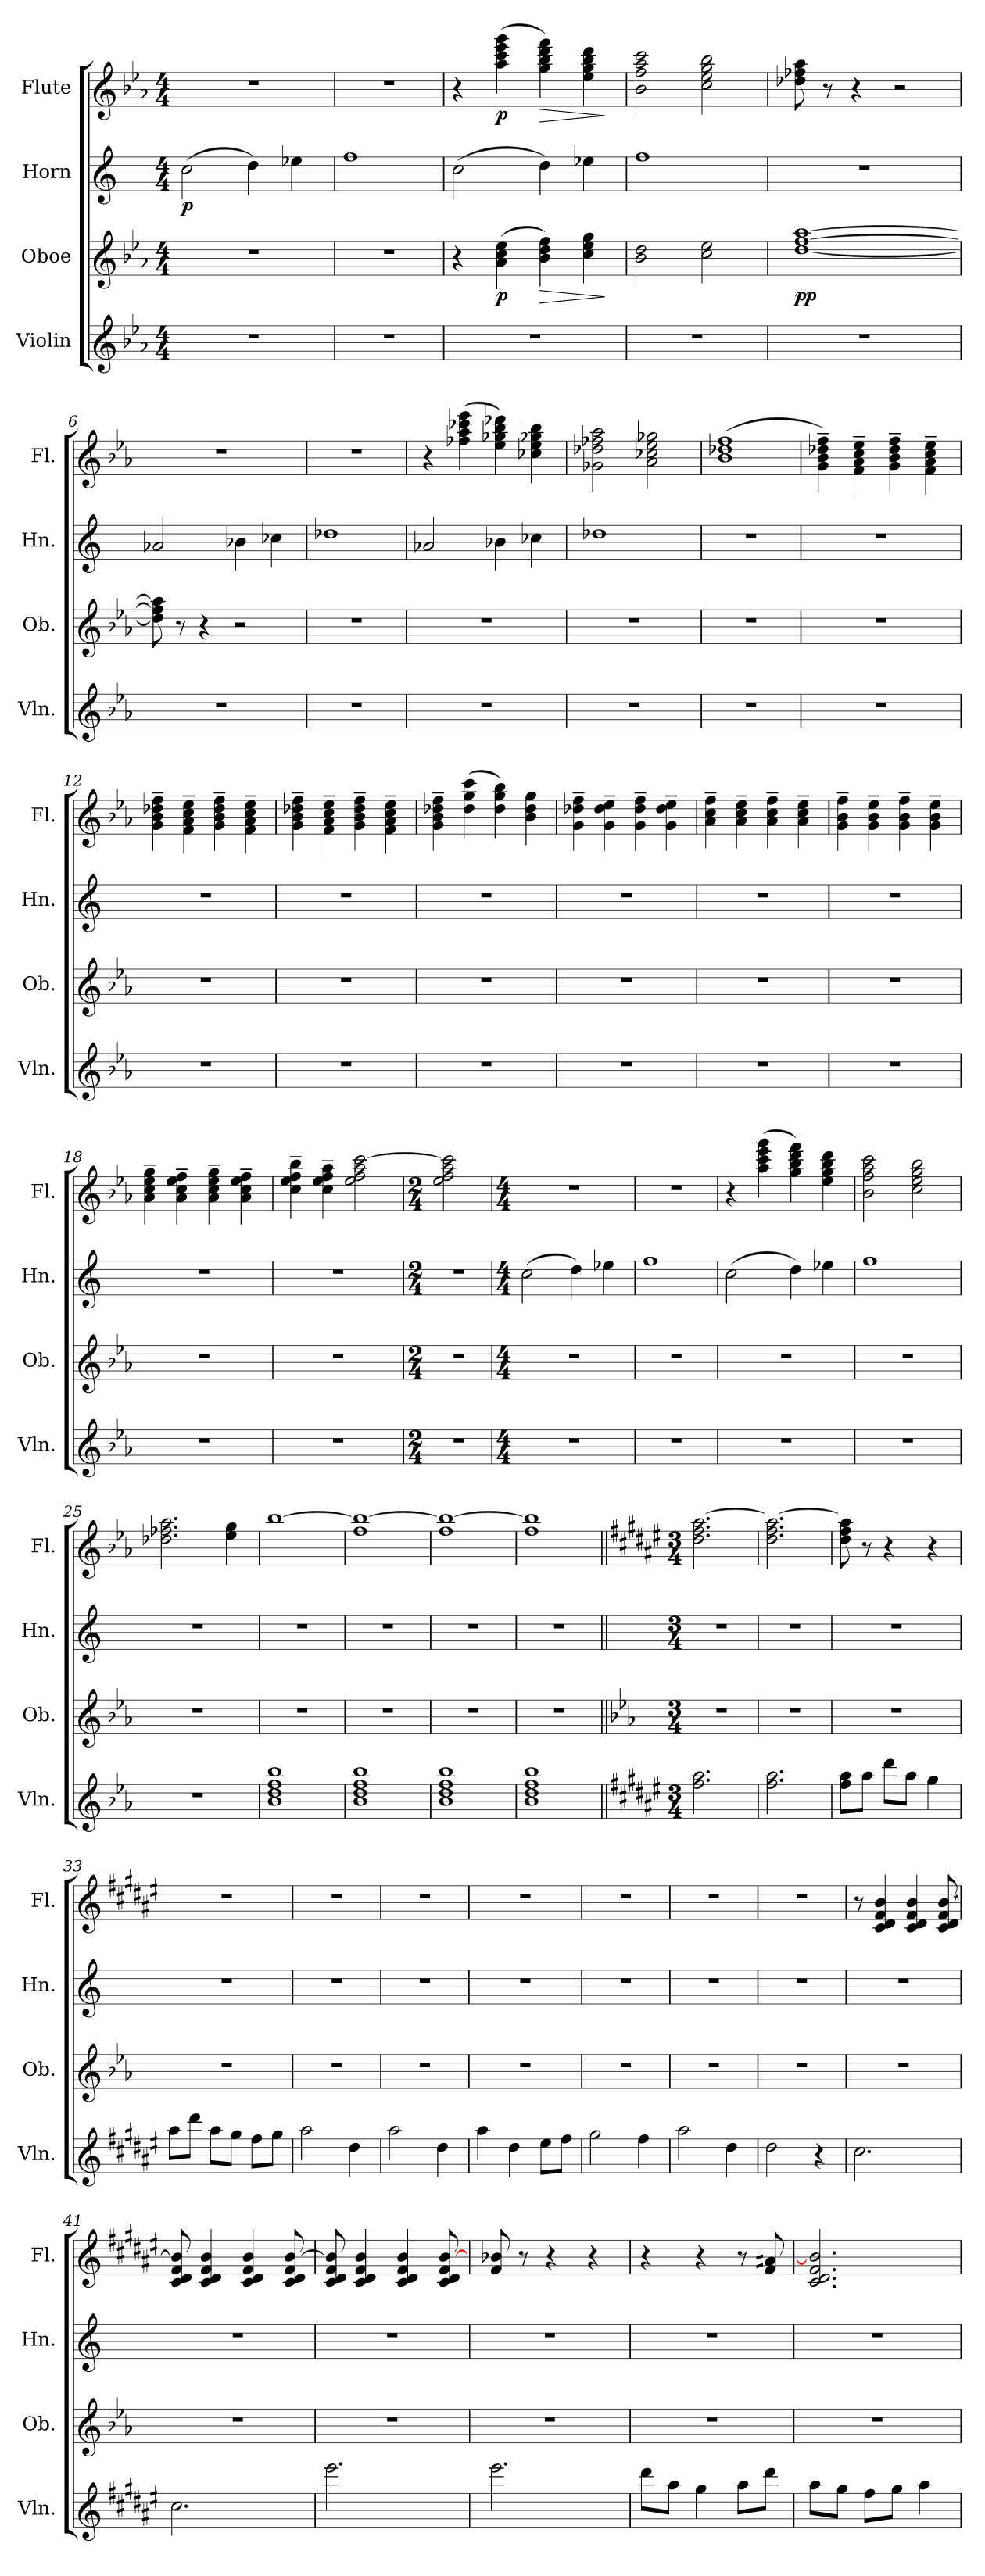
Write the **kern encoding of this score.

**kern	**kern	**dynam	**kern	**dynam	**kern	**dynam
*part4	*part3	*part3	*part2	*part2	*part1	*part1
*staff4	*staff3	*staff3	*staff2	*staff2	*staff1	*staff1
*I"Violin	*I"Oboe	*	*I"Horn	*	*I"Flute	*
*I'Vln.	*I'Ob.	*	*I'Hn.	*	*I'Fl.	*
*clefG2	*clefG2	*	*clefG2	*	*clefG2	*
*	*	*	*ITrd4c7	*	*	*
*k[b-e-a-]	*k[b-e-a-]	*	*k[b-]	*	*k[b-e-a-]	*
*E-:	*E-:	*	*F:	*	*E-:	*
*M4/4	*M4/4	*	*M4/4	*	*M4/4	*
=1	=1	=1	=1	=1	=1	=1
!	!	!	!	!LO:DY:b	!	!
1r	1r	.	(2f\	p	1r	.
.	.	.	4g\)	.	.	.
.	.	.	4a-X\	.	.	.
=2	=2	=2	=2	=2	=2	=2
1r	1r	.	1b-	.	1r	.
=3	=3	=3	=3	=3	=3	=3
1r	4r	.	(2f\	.	4r	.
!	!	!LO:DY:b	!	!	!	!LO:DY:b
.	(4a-\ 4cc\ 4ee-\	p	.	.	(4aa-\ 4ccc\ 4eee-\ 4ggg\	p
!	!	!LO:HP:b	!	!	!	!LO:HP:b
.	4b-\ 4dd\ 4ff\)	>	4g\)	.	4gg\ 4bb-\ 4ddd\ 4fff\)	>
.	4cc\ 4ee-\ 4gg\	.	4a-X\	.	4ee-\ 4gg\ 4bb-\ 4ddd\	.
.	.	]	.	.	.	]
=4	=4	=4	=4	=4	=4	=4
1r	2b-\ 2dd\	.	1b-	.	2b-\ 2ff\ 2aa-\ 2ccc\	.
.	2cc\ 2ee-\	.	.	.	2cc\ 2ee-\ 2gg\ 2bb-\	.
=5	=5	=5	=5	=5	=5	=5
!	!	!LO:DY:b	!	!	!	!
1r	[1dd [1ff [1aa-	pp	1r	.	8dd-X\ 8ff-X\ 8aa-\	.
.	.	.	.	.	8r	.
.	.	.	.	.	4r	.
.	.	.	.	.	2r	.
=6	=6	=6	=6	=6	=6	=6
1r	8dd\] 8ff\] 8aa-\]	.	2d-X/	.	1r	.
.	8r	.	.	.	.	.
.	4r	.	.	.	.	.
.	2r	.	4e-X\	.	.	.
.	.	.	4f-X\	.	.	.
=7	=7	=7	=7	=7	=7	=7
1r	1r	.	1g-X	.	1r	.
=8	=8	=8	=8	=8	=8	=8
1r	1r	.	2d-X/	.	4r	.
.	.	.	.	.	(4ff-X\ 4aa-\ 4ccc-X\ 4eee-\	.
.	.	.	4e-X\	.	4ee-\ 4gg-X\ 4bb-\ 4ddd-X\)	.
.	.	.	4f-X\	.	4cc-X\ 4ee-\ 4gg-X\ 4bb-\	.
!!LO:LB:g=z
=9	=9	=9	=9	=9	=9	=9
1r	1r	.	1g-X	.	2g-X\ 2dd-X\ 2ff-X\ 2aa-\	.
.	.	.	.	.	2a-\ 2cc-X\ 2ee-\ 2gg-X\	.
=10	=10	=10	=10	=10	=10	=10
1r	1r	.	1r	.	(1b- 1dd-X 1ff	.
=11	=11	=11	=11	=11	=11	=11
1r	1r	.	1r	.	4g\~ 4b-\~ 4dd-X\~ 4ff\~)	.
.	.	.	.	.	4f\~ 4a-\~ 4cc\~ 4ee-\~	.
.	.	.	.	.	4g\~ 4b-\~ 4dd-\~ 4ff\~	.
.	.	.	.	.	4f\~ 4a-\~ 4cc\~ 4ee-\~	.
=12	=12	=12	=12	=12	=12	=12
1r	1r	.	1r	.	4g\~ 4b-\~ 4dd-X\~ 4ff\~	.
.	.	.	.	.	4f\~ 4a-\~ 4cc\~ 4ee-\~	.
.	.	.	.	.	4g\~ 4b-\~ 4dd-\~ 4ff\~	.
.	.	.	.	.	4f\~ 4a-\~ 4cc\~ 4ee-\~	.
=13	=13	=13	=13	=13	=13	=13
1r	1r	.	1r	.	4g\~ 4b-\~ 4dd-X\~ 4ff\~	.
.	.	.	.	.	4f\~ 4a-\~ 4cc\~ 4ee-\~	.
.	.	.	.	.	4g\~ 4b-\~ 4dd-\~ 4ff\~	.
.	.	.	.	.	4f\~ 4a-\~ 4cc\~ 4ee-\~	.
=14	=14	=14	=14	=14	=14	=14
1r	1r	.	1r	.	4g\~ 4b-\~ 4dd-X\~ 4ff\~	.
.	.	.	.	.	(4dd-\ 4gg\ 4ccc\	.
.	.	.	.	.	4dd-\ 4gg\ 4bb-\)	.
.	.	.	.	.	4b-\ 4dd-\ 4gg\	.
=15	=15	=15	=15	=15	=15	=15
1r	1r	.	1r	.	4g\~ 4dd-X\~ 4ff\~	.
.	.	.	.	.	4g\~ 4dd-\~ 4ee-\~	.
.	.	.	.	.	4g\~ 4dd-\~ 4ff\~	.
.	.	.	.	.	4g\~ 4dd-\~ 4ee-\~	.
=16	=16	=16	=16	=16	=16	=16
1r	1r	.	1r	.	4a-\~ 4cc\~ 4ff\~	.
.	.	.	.	.	4a-\~ 4cc\~ 4ee-\~	.
.	.	.	.	.	4a-\~ 4cc\~ 4ff\~	.
.	.	.	.	.	4a-\~ 4cc\~ 4ee-\~	.
!!LO:PB:g=z
=17	=17	=17	=17	=17	=17	=17
1r	1r	.	1r	.	4g\~ 4b-\~ 4ff\~	.
.	.	.	.	.	4g\~ 4b-\~ 4ee-\~	.
.	.	.	.	.	4g\~ 4b-\~ 4ff\~	.
.	.	.	.	.	4g\~ 4b-\~ 4ee-\~	.
=18	=18	=18	=18	=18	=18	=18
1r	1r	.	1r	.	4a-\~ 4cc\~ 4ee-\~ 4gg\~	.
.	.	.	.	.	4a-\~ 4cc\~ 4ee-\~ 4ff\~	.
.	.	.	.	.	4a-\~ 4cc\~ 4ee-\~ 4gg\~	.
.	.	.	.	.	4a-\~ 4cc\~ 4ee-\~ 4ff\~	.
=19	=19	=19	=19	=19	=19	=19
1r	1r	.	1r	.	4cc\~ 4ee-\~ 4ff\~ 4bb-\~	.
.	.	.	.	.	4cc\~ 4ee-\~ 4ff\~ 4aa-\~	.
.	.	.	.	.	2ee-\ 2ff\ 2aa-\ [2ccc\	.
=20	=20	=20	=20	=20	=20	=20
*M2/4	*M2/4	*	*M2/4	*	*M2/4	*
2r	2r	.	2r	.	2ee-\ 2ff\ 2aa-\ 2ccc\]	.
=21	=21	=21	=21	=21	=21	=21
*M4/4	*M4/4	*	*M4/4	*	*M4/4	*
1r	1r	.	(2f\	.	1r	.
.	.	.	4g\)	.	.	.
.	.	.	4a-X\	.	.	.
=22	=22	=22	=22	=22	=22	=22
1r	1r	.	1b-	.	1r	.
=23	=23	=23	=23	=23	=23	=23
1r	1r	.	(2f\	.	4r	.
.	.	.	.	.	(4aa-\ 4ccc\ 4eee-\ 4ggg\	.
.	.	.	4g\)	.	4gg\ 4bb-\ 4ddd\ 4fff\)	.
.	.	.	4a-X\	.	4ee-\ 4gg\ 4bb-\ 4ddd\	.
=24	=24	=24	=24	=24	=24	=24
1r	1r	.	1b-	.	2b-\ 2ff\ 2aa-\ 2ccc\	.
.	.	.	.	.	2cc\ 2ee-\ 2gg\ 2bb-\	.
=25	=25	=25	=25	=25	=25	=25
1r	1r	.	1r	.	2.dd-X\ 2.ff-X\ 2.aa-\	.
.	.	.	.	.	4ee-\ 4gg\	.
!!LO:LB:g=z
=26	=26	=26	=26	=26	=26	=26
1b- 1dd 1ff 1bb-	1r	.	1r	.	[1bb-	.
=27	=27	=27	=27	=27	=27	=27
1b- 1dd 1ff 1bb-	1r	.	1r	.	1ff 1bb-_	.
=28	=28	=28	=28	=28	=28	=28
1b- 1dd 1ff 1bb-	1r	.	1r	.	1ff 1bb-_	.
=29	=29	=29	=29	=29	=29	=29
1b- 1dd 1ff 1bb-	1r	.	1r	.	1ff 1bb-]	.
=30||	=30||	=30||	=30||	=30||	=30||	=30||
*k[f#c#g#d#a#e#]	*	*	*	*	*k[f#c#g#d#a#e#]	*
*F#:	*	*	*	*	*F#:	*
*M3/4	*M3/4	*	*M3/4	*	*M3/4	*
2.ff#\ 2.aa#\	2.r	.	2.r	.	2.dd#\ 2.ff#\ [2.aa#\	.
=31	=31	=31	=31	=31	=31	=31
2.ff#\ 2.aa#\	2.r	.	2.r	.	2.dd#\ 2.ff#\ 2.aa#\_	.
=32	=32	=32	=32	=32	=32	=32
8ff#\ 8aa#\L	2.r	.	2.r	.	8dd#\ 8ff#\ 8aa#\]	.
8aa#\J	.	.	.	.	8r	.
8ddd#\L	.	.	.	.	4r	.
8aa#\J	.	.	.	.	.	.
4gg#\	.	.	.	.	4r	.
=33	=33	=33	=33	=33	=33	=33
8aa#\L	2.r	.	2.r	.	2.r	.
8ddd#\J	.	.	.	.	.	.
8aa#\L	.	.	.	.	.	.
8gg#\J	.	.	.	.	.	.
8ff#\L	.	.	.	.	.	.
8gg#\J	.	.	.	.	.	.
=34	=34	=34	=34	=34	=34	=34
2aa#\	2.r	.	2.r	.	2.r	.
4dd#\	.	.	.	.	.	.
=35	=35	=35	=35	=35	=35	=35
2aa#\	2.r	.	2.r	.	2.r	.
4dd#\	.	.	.	.	.	.
!!LO:LB:g=z
=36	=36	=36	=36	=36	=36	=36
4aa#\	2.r	.	2.r	.	2.r	.
4dd#\	.	.	.	.	.	.
8ee#\L	.	.	.	.	.	.
8ff#\J	.	.	.	.	.	.
=37	=37	=37	=37	=37	=37	=37
2gg#\	2.r	.	2.r	.	2.r	.
4ff#\	.	.	.	.	.	.
=38	=38	=38	=38	=38	=38	=38
2aa#\	2.r	.	2.r	.	2.r	.
4dd#\	.	.	.	.	.	.
=39	=39	=39	=39	=39	=39	=39
2dd#\	2.r	.	2.r	.	2.r	.
4r	.	.	.	.	.	.
=40	=40	=40	=40	=40	=40	=40
2.cc#\	2.r	.	2.r	.	8r	.
.	.	.	.	.	4c#/ 4d#/ 4f#/ 4b/	.
.	.	.	.	.	4c#/ 4d#/ 4f#/ 4b/	.
.	.	.	.	.	8c#/ 8d#/ 8f#/ [8b/	.
=41	=41	=41	=41	=41	=41	=41
2.cc#\	2.r	.	2.r	.	8c#/ 8d#/ 8f#/ 8b/]	.
.	.	.	.	.	4c#/ 4d#/ 4f#/ 4b/	.
.	.	.	.	.	4c#/ 4d#/ 4f#/ 4b/	.
.	.	.	.	.	8c#/ 8d#/ 8f#/ [8b/	.
=42	=42	=42	=42	=42	=42	=42
2.eee#\	2.r	.	2.r	.	8c#/ 8d#/ 8f#/ 8b/]	.
.	.	.	.	.	4c#/ 4d#/ 4f#/ 4b/	.
.	.	.	.	.	4c#/ 4d#/ 4f#/ 4b/	.
.	.	.	.	.	8c#/ 8d#/ 8f#/ [8b/	.
!!LO:PB:g=z
=43	=43	=43	=43	=43	=43	=43
2.eee#\	2.r	.	2.r	.	8f#/ 8b-X/	.
.	.	.	.	.	8r	.
.	.	.	.	.	4r	.
.	.	.	.	.	4r	.
=44	=44	=44	=44	=44	=44	=44
8ddd#\L	2.r	.	2.r	.	4r	.
8aa#\J	.	.	.	.	.	.
4gg#\	.	.	.	.	4r	.
8aa#\L	.	.	.	.	8r	.
8ddd#\J	.	.	.	.	8f#/ 8a#X/	.
=45	=45	=45	=45	=45	=45	=45
8aa#\L	2.r	.	2.r	.	2.c#/ 2.d#/ 2.f#/ 2.b/]	.
8gg#\J	.	.	.	.	.	.
8ff#\L	.	.	.	.	.	.
8gg#\J	.	.	.	.	.	.
4aa#\	.	.	.	.	.	.
=	=	=	=	=	=	=
*-	*-	*-	*-	*-	*-	*-
